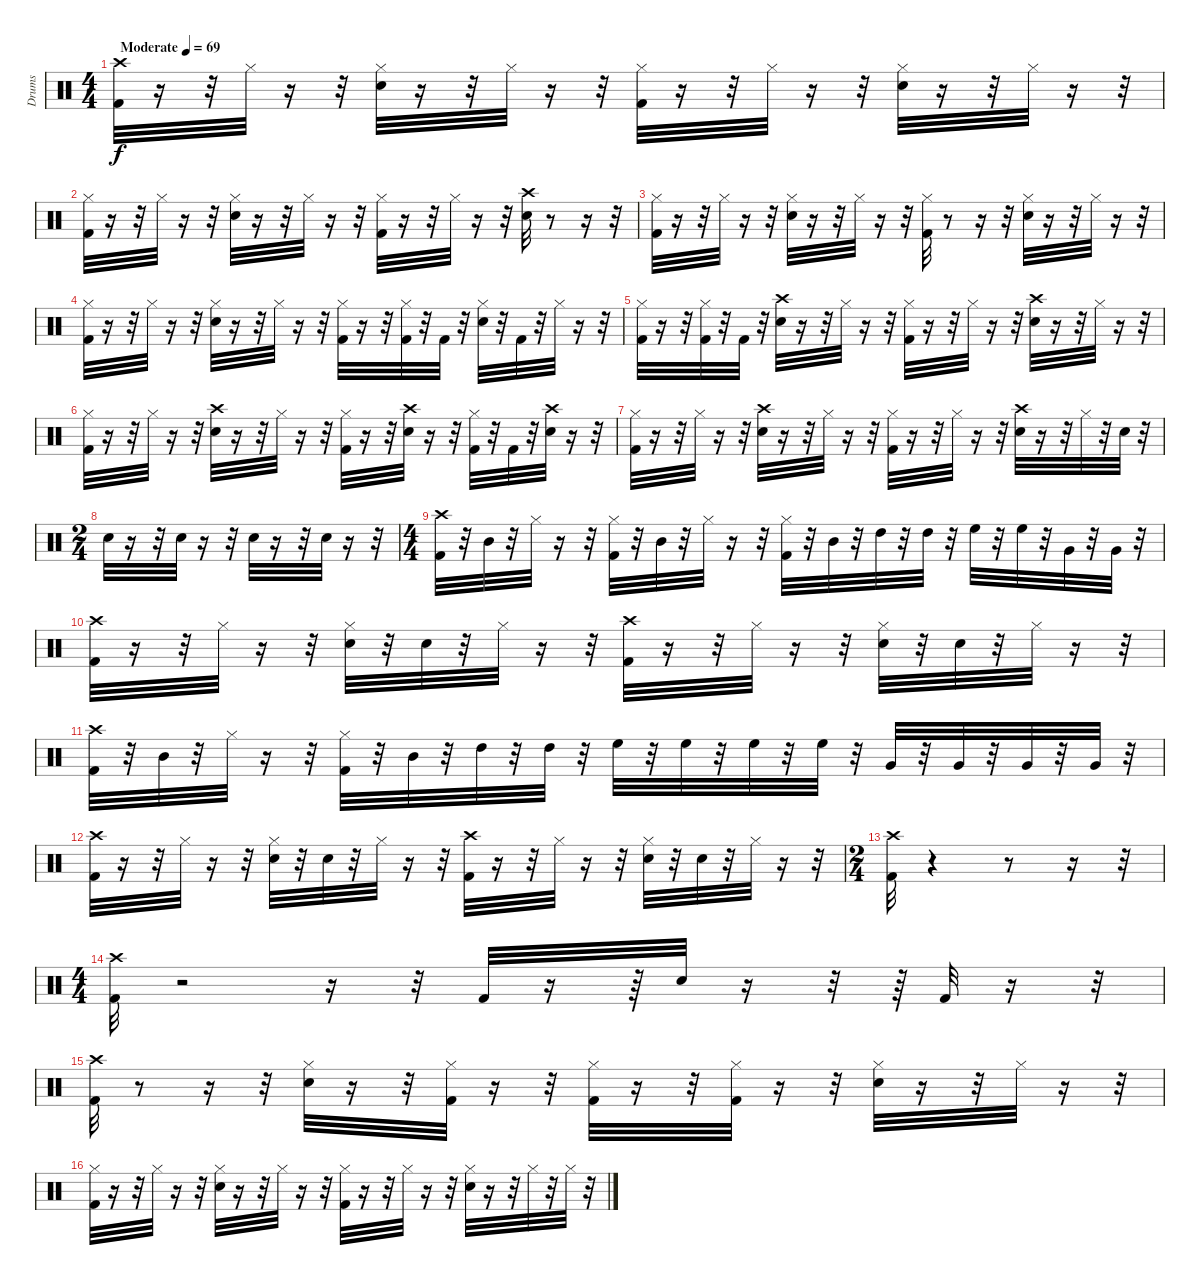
\track ("Drums" "Drums") {instrument percussion}
\staff {score}
\articulation defaults
\ts (4 4)
\tempo (69 "Moderate")
\clef neutral
\ks c
("Kick (hit) 2" "Crash high (hit)").32{dy f} r.16 r.32 "Hi-Hat (closed)".32 r.16 r.32 ("Snare (hit) 2" "Hi-Hat (closed)").32 r.16 r.32 "Hi-Hat (closed)".32 r.16 r.32 ("Hi-Hat (closed)" "Kick (hit) 2").32 r.16 r.32 "Hi-Hat (closed)".32 r.16 r.32 ("Snare (hit) 2" "Hi-Hat (closed)").32 r.16 r.32 "Hi-Hat (closed)".32 r.16 r.32 |
("Kick (hit) 2" "Hi-Hat (closed)").32 r.16 r.32 "Hi-Hat (closed)".32 r.16 r.32 ("Snare (hit) 2" "Hi-Hat (closed)").32 r.16 r.32 "Hi-Hat (closed)".32 r.16 r.32 ("Hi-Hat (closed)" "Kick (hit) 2").32 r.16 r.32 "Hi-Hat (closed)".32 r.16 r.32 ("Crash high (hit)" "Snare (hit) 2").32 r.8 r.16 r.32 |
("Kick (hit) 2" "Hi-Hat (closed)").32 r.16 r.32 "Hi-Hat (closed)".32 r.16 r.32 ("Snare (hit) 2" "Hi-Hat (closed)").32 r.16 r.32 "Hi-Hat (closed)".32 r.16 r.32 ("Kick (hit) 2" "Hi-Hat (closed)").32 r.8 r.16 r.32 ("Snare (hit) 2" "Hi-Hat (closed)").32 r.16 r.32 "Hi-Hat (closed)".32 r.16 r.32 |
("Hi-Hat (closed)" "Kick (hit) 2").32 r.16 r.32 "Hi-Hat (closed)".32 r.16 r.32 ("Snare (hit) 2" "Hi-Hat (closed)").32 r.16 r.32 "Hi-Hat (closed)".32 r.16 r.32 ("Hi-Hat (closed)" "Kick (hit) 2").32 r.16 r.32 ("Hi-Hat (closed)" "Kick (hit) 2").32 r.32 "Kick (hit) 2".32 r.32 ("Snare (hit) 2" "Hi-Hat (closed)").32 r.32 "Kick (hit) 2".32 r.32 "Hi-Hat (closed)".32 r.16 r.32 |
("Kick (hit) 2" "Hi-Hat (closed)").32 r.16 r.32 ("Kick (hit) 2" "Hi-Hat (closed)").32 r.32 "Kick (hit) 2".32 r.32 ("Crash high (hit)" "Snare (hit) 2").32 r.16 r.32 "Hi-Hat (closed)".32 r.16 r.32 ("Hi-Hat (closed)" "Kick (hit) 2").32 r.16 r.32 "Hi-Hat (closed)".32 r.16 r.32 ("Crash high (hit)" "Snare (hit) 2").32 r.16 r.32 "Hi-Hat (closed)".32 r.16 r.32 |
("Kick (hit) 2" "Hi-Hat (closed)").32 r.16 r.32 "Hi-Hat (closed)".32 r.16 r.32 ("Crash high (hit)" "Snare (hit) 2").32 r.16 r.32 "Hi-Hat (closed)".32 r.16 r.32 ("Hi-Hat (closed)" "Kick (hit) 2").32 r.16 r.32 ("Crash high (hit)" "Snare (hit) 2").32 r.16 r.32 ("Hi-Hat (closed)" "Kick (hit) 2").32 r.32 "Kick (hit) 2".32 r.32 ("Crash high (hit)" "Snare (hit) 2").32 r.16 r.32 |
("Kick (hit) 2" "Hi-Hat (closed)").32 r.16 r.32 "Hi-Hat (closed)".32 r.16 r.32 ("Crash high (hit)" "Snare (hit) 2").32 r.16 r.32 "Hi-Hat (closed)".32 r.16 r.32 ("Hi-Hat (closed)" "Kick (hit) 2").32 r.16 r.32 "Hi-Hat (closed)".32 r.16 r.32 ("Crash high (hit)" "Snare (hit) 2").32 r.16 r.32 "Hi-Hat (closed)".32 r.32 "Snare (hit) 2".32 r.32 |
\ts (2 4)
"Snare (hit) 2".32 r.16 r.32 "Snare (hit) 2".32 r.16 r.32 "Snare (hit) 2".32 r.16 r.32 "Snare (hit) 2".32 r.16 r.32 |
\ts (4 4)
("Crash high (hit)" "Kick (hit) 2").32 r.32 "Mid Tom (hit)".32 r.32 "Hi-Hat (closed)".32 r.16 r.32 ("Hi-Hat (closed)" "Kick (hit) 2").32 r.32 "Mid Tom (hit)".32 r.32 "Hi-Hat (closed)".32 r.16 r.32 ("Hi-Hat (closed)" "Kick (hit) 2").32 r.32 "Mid Tom (hit)".32 r.32 "High Tom (hit)".32 r.32 "High Tom (hit)".32 r.32 "High Floor Tom (hit)".32 r.32 "High Floor Tom (hit)".32 r.32 "Very Low Tom (hit)".32 r.32 "Very Low Tom (hit)".32 r.32 |
("Kick (hit) 2" "Crash high (hit)").32 r.16 r.32 "Hi-Hat (closed)".32 r.16 r.32 ("Snare (hit) 2" "Hi-Hat (closed)").32 r.32 "Snare (hit) 2".32 r.32 "Hi-Hat (closed)".32 r.16 r.32 ("Crash high (hit)" "Kick (hit) 2").32 r.16 r.32 "Hi-Hat (closed)".32 r.16 r.32 ("Snare (hit) 2" "Hi-Hat (closed)").32 r.32 "Snare (hit) 2".32 r.32 "Hi-Hat (closed)".32 r.16 r.32 |
("Kick (hit) 2" "Crash high (hit)").32 r.32 "Mid Tom (hit)".32 r.32 "Hi-Hat (closed)".32 r.16 r.32 ("Hi-Hat (closed)" "Kick (hit) 2").32 r.32 "Mid Tom (hit)".32 r.32 "High Tom (hit)".32 r.32 "High Tom (hit)".32 r.32 "High Floor Tom (hit)".32 r.32 "High Floor Tom (hit)".32 r.32 "High Floor Tom (hit)".32 r.32 "High Floor Tom (hit)".32 r.32 "Very Low Tom (hit)".32 r.32 "Very Low Tom (hit)".32 r.32 "Very Low Tom (hit)".32 r.32 "Very Low Tom (hit)".32 r.32 |
("Kick (hit) 2" "Crash high (hit)").32 r.16 r.32 "Hi-Hat (closed)".32 r.16 r.32 ("Snare (hit) 2" "Hi-Hat (closed)").32 r.32 "Snare (hit) 2".32 r.32 "Hi-Hat (closed)".32 r.16 r.32 ("Crash high (hit)" "Kick (hit) 2").32 r.16 r.32 "Hi-Hat (closed)".32 r.16 r.32 ("Snare (hit) 2" "Hi-Hat (closed)").32 r.32 "Snare (hit) 2".32 r.32 "Hi-Hat (closed)".32 r.16 r.32 |
\ts (2 4)
("Kick (hit) 2" "Crash high (hit)").32 r.4 r.8 r.16 r.32 |
\ts (4 4)
("Crash high (hit)" "Kick (hit) 2").32 r.2 r.16 r.32 "Kick (hit) 2".32 r.16 r.64 "Snare (hit) 2".32 r.16 r.32 r.64 "Kick (hit) 2".32 r.16 r.32 |
("Kick (hit) 2" "Crash high (hit)").32 r.8 r.16 r.32 ("Hi-Hat (closed)" "Snare (hit) 2").32 r.16 r.32 ("Hi-Hat (closed)" "Kick (hit) 2").32 r.16 r.32 ("Hi-Hat (closed)" "Kick (hit) 2").32 r.16 r.32 ("Hi-Hat (closed)" "Kick (hit) 2").32 r.16 r.32 ("Hi-Hat (closed)" "Snare (hit) 2").32 r.16 r.32 "Hi-Hat (closed)".32 r.16 r.32 |
("Hi-Hat (closed)" "Kick (hit) 2").32 r.16 r.32 "Hi-Hat (closed)".32 r.16 r.32 ("Snare (hit) 2" "Hi-Hat (closed)").32 r.16 r.32 "Hi-Hat (closed)".32 r.16 r.32 ("Hi-Hat (closed)" "Kick (hit) 2").32 r.16 r.32 "Hi-Hat (closed)".32 r.16 r.32 ("Hi-Hat (closed)" "Snare (hit) 2").32 r.16 r.32 "Hi-Hat (closed)".32 r.32 "Hi-Hat (closed)".32 r.32
